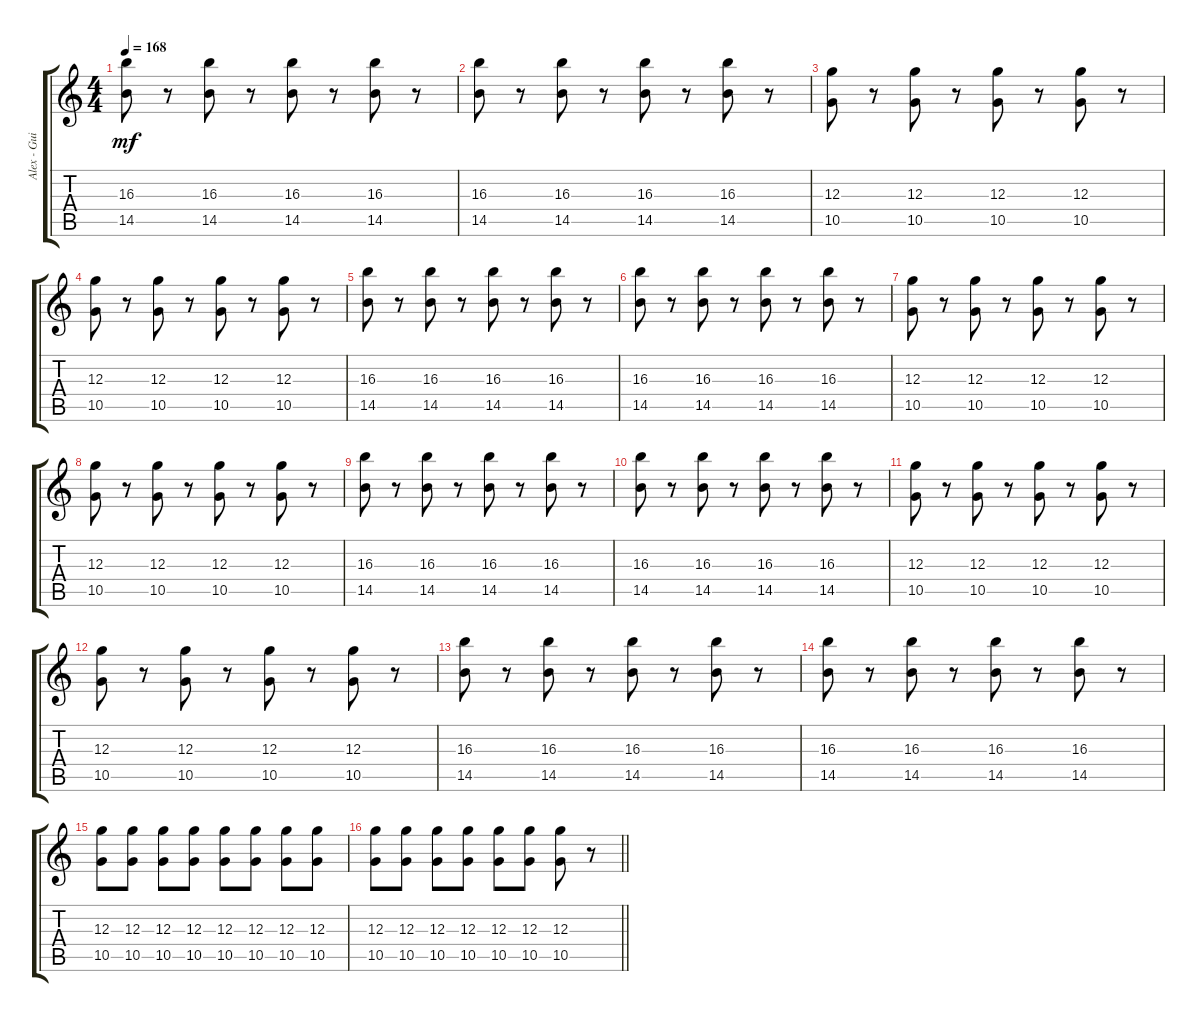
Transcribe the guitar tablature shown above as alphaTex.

\track ("Alex - Guitar" "Alex - Gui") {instrument electricguitarjazz}
\staff {score tabs}
\tuning (E4 B3 G3 D3 A2 E2) {hide}
\ts (4 4)
\tempo 168
\clef g2
\ks c
(16.3 14.5).8{dy mf} r.8 (16.3 14.5).8 r.8 (16.3 14.5).8 r.8 (16.3 14.5).8 r.8 |
(16.3 14.5).8 r.8 (16.3 14.5).8 r.8 (16.3 14.5).8 r.8 (16.3 14.5).8 r.8 |
(12.3 10.5).8 r.8 (12.3 10.5).8 r.8 (12.3 10.5).8 r.8 (12.3 10.5).8 r.8 |
(12.3 10.5).8 r.8 (12.3 10.5).8 r.8 (12.3 10.5).8 r.8 (12.3 10.5).8 r.8 |
(16.3 14.5).8 r.8 (16.3 14.5).8 r.8 (16.3 14.5).8 r.8 (16.3 14.5).8 r.8 |
(16.3 14.5).8 r.8 (16.3 14.5).8 r.8 (16.3 14.5).8 r.8 (16.3 14.5).8 r.8 |
(12.3 10.5).8 r.8 (12.3 10.5).8 r.8 (12.3 10.5).8 r.8 (12.3 10.5).8 r.8 |
(12.3 10.5).8 r.8 (12.3 10.5).8 r.8 (12.3 10.5).8 r.8 (12.3 10.5).8 r.8 |
(16.3 14.5).8 r.8 (16.3 14.5).8 r.8 (16.3 14.5).8 r.8 (16.3 14.5).8 r.8 |
(16.3 14.5).8 r.8 (16.3 14.5).8 r.8 (16.3 14.5).8 r.8 (16.3 14.5).8 r.8 |
(12.3 10.5).8 r.8 (12.3 10.5).8 r.8 (12.3 10.5).8 r.8 (12.3 10.5).8 r.8 |
(12.3 10.5).8 r.8 (12.3 10.5).8 r.8 (12.3 10.5).8 r.8 (12.3 10.5).8 r.8 |
(16.3 14.5).8 r.8 (16.3 14.5).8 r.8 (16.3 14.5).8 r.8 (16.3 14.5).8 r.8 |
(16.3 14.5).8 r.8 (16.3 14.5).8 r.8 (16.3 14.5).8 r.8 (16.3 14.5).8 r.8 |
(12.3 10.5).8 (12.3 10.5).8 (12.3 10.5).8 (12.3 10.5).8 (12.3 10.5).8 (12.3 10.5).8 (12.3 10.5).8 (12.3 10.5).8 |
\barLineRight lightlight
(12.3 10.5).8 (12.3 10.5).8 (12.3 10.5).8 (12.3 10.5).8 (12.3 10.5).8 (12.3 10.5).8 (12.3 10.5).8 r.8
